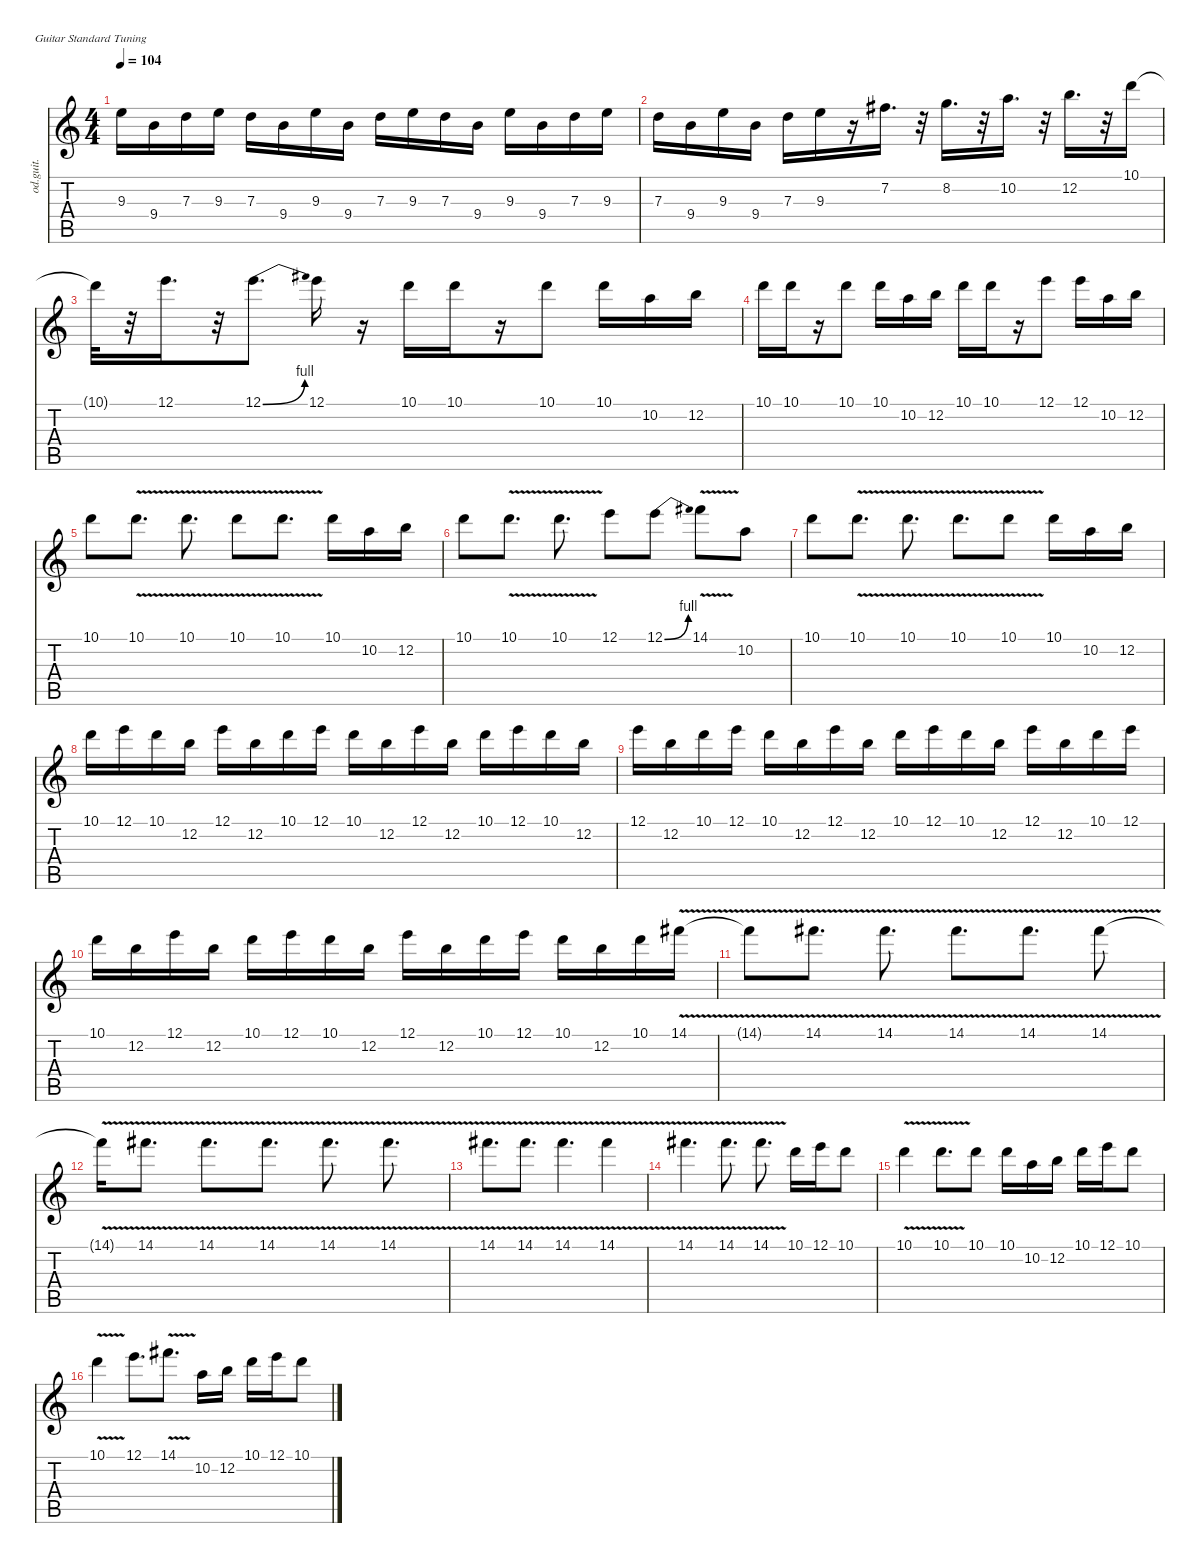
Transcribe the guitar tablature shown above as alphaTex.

\defaultSystemsLayout 4
\hideDynamics
\bracketExtendMode nobrackets
\otherSystemsTrackNameOrientation horizontal
\track ("Guitar Left" "od.guit.") {instrument overdrivenguitar}
\staff {score tabs}
\tuning (E4 B3 G3 D3 A2 E2)
\ts (4 4)
\tempo 104
\clef g2
\ks c
9.3.16{dy f beam Down} 9.4.16{beam Down} 7.3.16{beam Down} 9.3.16{beam Down} 7.3.16{beam Down} 9.4.16{beam Down} 9.3.16{beam Down} 9.4.16{beam Down} 7.3.16{beam Down} 9.3.16{beam Down} 7.3.16{beam Down} 9.4.16{beam Down} 9.3.16{beam Down} 9.4.16{beam Down} 7.3.16{beam Down} 9.3.16{beam Down} |
7.3.16{beam Down} 9.4.16{beam Down} 9.3.16{beam Down} 9.4.16{beam Down} 7.3.16{beam Down} 9.3.16{beam Down} r.16{beam Down} 7.2{acc #}.16{d beam Down} r.32{beam Down} 8.2.16{d beam Down} r.32{beam Down} 10.2.16{d beam Down} r.32{beam Down} 12.2.16{d beam Down} r.32{beam Down} 10.1.16{beam Down} |
10.1{t}.32{beam Down} r.32{beam Down} 12.1.16{d beam Down} r.32{beam Down} 12.1{be (bend 0 0 30 4)}.8{d beam Down} 12.1.16{beam Down} r.16{beam Down} 10.1.16{beam Down} 10.1.16{beam Down} r.16{beam Down} 10.1.8{beam Down} 10.1.16{beam Down} 10.2.16{beam Down} 12.2.16{beam Down} |
10.1.16{beam Down} 10.1.16{beam Down} r.16{beam Down} 10.1.8{beam Down} 10.1.16{beam Down} 10.2.16{beam Down} 12.2.16{beam Down} 10.1.16{beam Down} 10.1.16{beam Down} r.16{beam Down} 12.1.8{beam Down} 12.1.16{beam Down} 10.2.16{beam Down} 12.2.16{beam Down} |
10.1.8{beam Down} 10.1{v}.8{d beam Down} 10.1{v}.8{d beam Down} 10.1{v}.8{beam Down} 10.1{v}.8{d beam Down} 10.1.16{beam Down} 10.2.16{beam Down} 12.2.16{beam Down} |
10.1.8{beam Down} 10.1{v}.8{d beam Down} 10.1{v}.8{d beam Down} 12.1.8{beam Down} 12.1{be (bend 0 0 30 4)}.8{beam Down} 14.1{v acc #}.8{beam Down} 10.2.8{beam Down} |
10.1.8{beam Down} 10.1{v}.8{d beam Down} 10.1{v}.8{d beam Down} 10.1{v}.8{d beam Down} 10.1{v}.8{beam Down} 10.1.16{beam Down} 10.2.16{beam Down} 12.2.16{beam Down} |
10.1.16{beam Down} 12.1.16{beam Down} 10.1.16{beam Down} 12.2.16{beam Down} 12.1.16{beam Down} 12.2.16{beam Down} 10.1.16{beam Down} 12.1.16{beam Down} 10.1.16{beam Down} 12.2.16{beam Down} 12.1.16{beam Down} 12.2.16{beam Down} 10.1.16{beam Down} 12.1.16{beam Down} 10.1.16{beam Down} 12.2.16{beam Down} |
12.1.16{beam Down} 12.2.16{beam Down} 10.1.16{beam Down} 12.1.16{beam Down} 10.1.16{beam Down} 12.2.16{beam Down} 12.1.16{beam Down} 12.2.16{beam Down} 10.1.16{beam Down} 12.1.16{beam Down} 10.1.16{beam Down} 12.2.16{beam Down} 12.1.16{beam Down} 12.2.16{beam Down} 10.1.16{beam Down} 12.1.16{beam Down} |
10.1.16{beam Down} 12.2.16{beam Down} 12.1.16{beam Down} 12.2.16{beam Down} 10.1.16{beam Down} 12.1.16{beam Down} 10.1.16{beam Down} 12.2.16{beam Down} 12.1.16{beam Down} 12.2.16{beam Down} 10.1.16{beam Down} 12.1.16{beam Down} 10.1.16{beam Down} 12.2.16{beam Down} 10.1.16{beam Down} 14.1{v acc #}.16{beam Down} |
14.1{v t acc #}.8{beam Down} 14.1{v acc #}.8{d beam Down} 14.1{v acc #}.8{d beam Down} 14.1{v acc #}.8{d beam Down} 14.1{v acc #}.8{d beam Down} 14.1{v acc #}.8{beam Down} |
14.1{v t acc #}.16{beam Down} 14.1{v acc #}.8{d beam Down} 14.1{v acc #}.8{d beam Down} 14.1{v acc #}.8{d beam Down} 14.1{v acc #}.8{d beam Down} 14.1{v acc #}.8{d beam Down} |
14.1{v acc #}.8{d beam Down} 14.1{v acc #}.8{d beam Down} 14.1{v acc #}.4{d beam Down} 14.1{v acc #}.4{beam Down} |
14.1{v acc #}.4{d beam Down} 14.1{v acc #}.8{d beam Down} 14.1{v acc #}.8{d beam Down} 10.1.16{beam Down} 12.1.16{beam Down} 10.1.8{beam Down} |
10.1{v}.4{beam Down} 10.1{v}.8{d beam Down} 10.1.8{beam Down} 10.1.16{beam Down} 10.2.16{beam Down} 12.2.16{beam Down} 10.1.16{beam Down} 12.1.16{beam Down} 10.1.8{beam Down} |
10.1{v}.4{beam Down} 12.1.8{d beam Down} 14.1{v acc #}.8{d beam Down} 10.2.16{beam Down} 12.2.16{beam Down} 10.1.16{beam Down} 12.1.16{beam Down} 10.1.8{beam Down}
